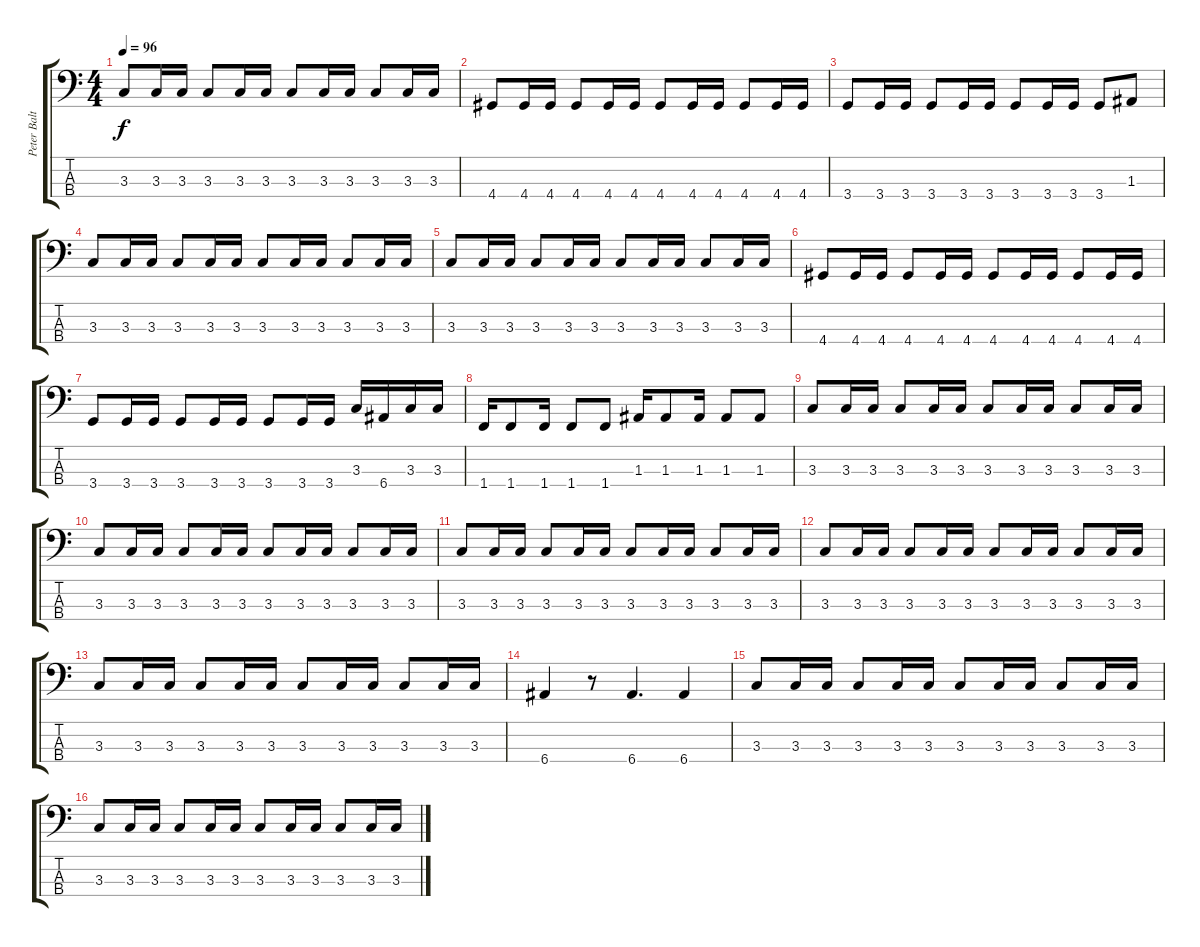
\track ("Peter Baltes" "Peter Balt") {instrument electricbassfinger}
\staff {score tabs}
\tuning (G2 D2 A1 E1) {hide}
\ts (4 4)
\tempo 96
\clef f4
\ks c
3.3.8{dy f} 3.3.16 3.3.16 3.3.8 3.3.16 3.3.16 3.3.8 3.3.16 3.3.16 3.3.8 3.3.16 3.3.16 |
4.4.8 4.4.16 4.4.16 4.4.8 4.4.16 4.4.16 4.4.8 4.4.16 4.4.16 4.4.8 4.4.16 4.4.16 |
3.4.8 3.4.16 3.4.16 3.4.8 3.4.16 3.4.16 3.4.8 3.4.16 3.4.16 3.4.8 1.3.8 |
3.3.8 3.3.16 3.3.16 3.3.8 3.3.16 3.3.16 3.3.8 3.3.16 3.3.16 3.3.8 3.3.16 3.3.16 |
3.3.8 3.3.16 3.3.16 3.3.8 3.3.16 3.3.16 3.3.8 3.3.16 3.3.16 3.3.8 3.3.16 3.3.16 |
4.4.8 4.4.16 4.4.16 4.4.8 4.4.16 4.4.16 4.4.8 4.4.16 4.4.16 4.4.8 4.4.16 4.4.16 |
3.4.8 3.4.16 3.4.16 3.4.8 3.4.16 3.4.16 3.4.8 3.4.16 3.4.16 3.3.16 6.4.16 3.3.16 3.3.16 |
1.4.16 1.4.8 1.4.16 1.4.8 1.4.8 1.3.16 1.3.8 1.3.16 1.3.8 1.3.8 |
3.3.8 3.3.16 3.3.16 3.3.8 3.3.16 3.3.16 3.3.8 3.3.16 3.3.16 3.3.8 3.3.16 3.3.16 |
3.3.8 3.3.16 3.3.16 3.3.8 3.3.16 3.3.16 3.3.8 3.3.16 3.3.16 3.3.8 3.3.16 3.3.16 |
3.3.8 3.3.16 3.3.16 3.3.8 3.3.16 3.3.16 3.3.8 3.3.16 3.3.16 3.3.8 3.3.16 3.3.16 |
3.3.8 3.3.16 3.3.16 3.3.8 3.3.16 3.3.16 3.3.8 3.3.16 3.3.16 3.3.8 3.3.16 3.3.16 |
3.3.8 3.3.16 3.3.16 3.3.8 3.3.16 3.3.16 3.3.8 3.3.16 3.3.16 3.3.8 3.3.16 3.3.16 |
6.4.4 r.8 6.4.4{d} 6.4.4 |
3.3.8 3.3.16 3.3.16 3.3.8 3.3.16 3.3.16 3.3.8 3.3.16 3.3.16 3.3.8 3.3.16 3.3.16 |
3.3.8 3.3.16 3.3.16 3.3.8 3.3.16 3.3.16 3.3.8 3.3.16 3.3.16 3.3.8 3.3.16 3.3.16
